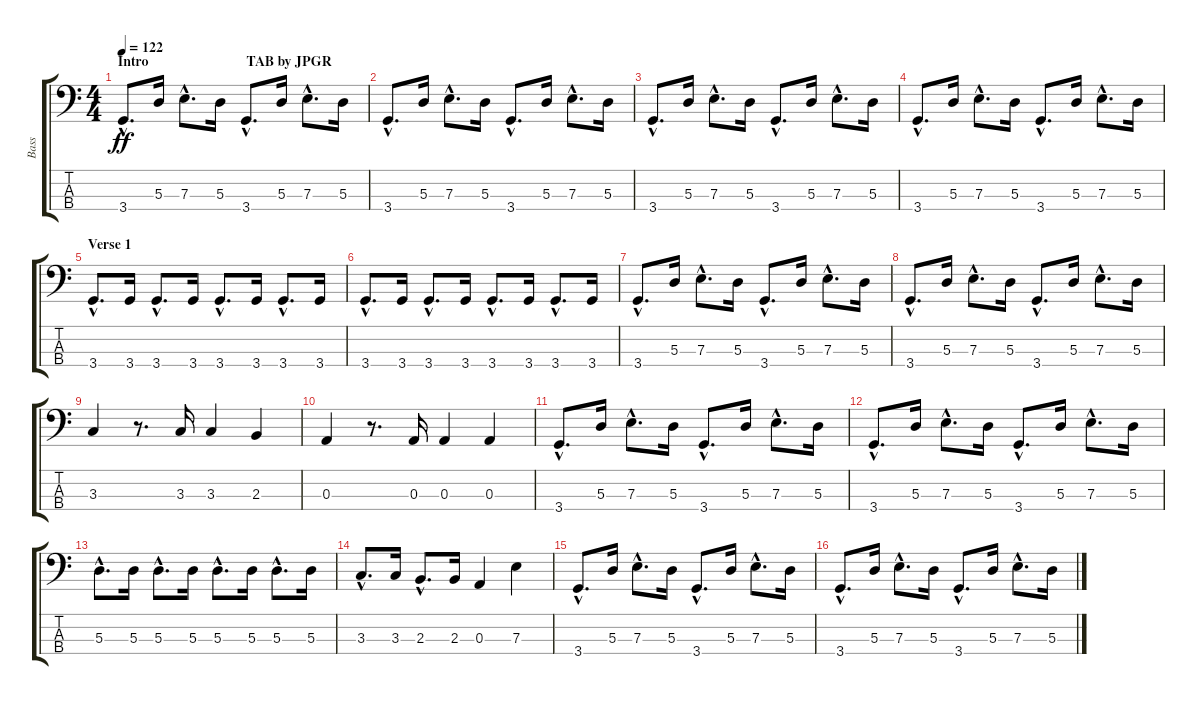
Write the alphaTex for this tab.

\track ("Bass" "Bass") {instrument acousticbass}
\staff {score tabs}
\tuning (G2 D2 A1 E1) {hide}
\ts (4 4)
\section ("" "Intro                            TAB by JPGR")
\tempo 122
\clef f4
\ks c
3.4{hac}.8{d dy ff instrument acousticbass} 5.3.16 7.3{hac}.8{d} 5.3.16 3.4{hac}.8{d} 5.3.16 7.3{hac}.8{d} 5.3.16 |
3.4{hac}.8{d} 5.3.16 7.3{hac}.8{d} 5.3.16 3.4{hac}.8{d} 5.3.16 7.3{hac}.8{d} 5.3.16 |
3.4{hac}.8{d} 5.3.16 7.3{hac}.8{d} 5.3.16 3.4{hac}.8{d} 5.3.16 7.3{hac}.8{d} 5.3.16 |
3.4{hac}.8{d} 5.3.16 7.3{hac}.8{d} 5.3.16 3.4{hac}.8{d} 5.3.16 7.3{hac}.8{d} 5.3.16 |
\section ("" "Verse 1")
3.4{hac}.8{d} 3.4.16 3.4{hac}.8{d} 3.4.16 3.4{hac}.8{d} 3.4.16 3.4{hac}.8{d} 3.4.16 |
3.4{hac}.8{d} 3.4.16 3.4{hac}.8{d} 3.4.16 3.4{hac}.8{d} 3.4.16 3.4{hac}.8{d} 3.4.16 |
3.4{hac}.8{d} 5.3.16 7.3{hac}.8{d} 5.3.16 3.4{hac}.8{d} 5.3.16 7.3{hac}.8{d} 5.3.16 |
3.4{hac}.8{d} 5.3.16 7.3{hac}.8{d} 5.3.16 3.4{hac}.8{d} 5.3.16 7.3{hac}.8{d} 5.3.16 |
3.3.4 r.8{d} 3.3.16 3.3.4 2.3.4 |
0.3.4 r.8{d} 0.3.16 0.3.4 0.3.4 |
3.4{hac}.8{d} 5.3.16 7.3{hac}.8{d} 5.3.16 3.4{hac}.8{d} 5.3.16 7.3{hac}.8{d} 5.3.16 |
3.4{hac}.8{d} 5.3.16 7.3{hac}.8{d} 5.3.16 3.4{hac}.8{d} 5.3.16 7.3{hac}.8{d} 5.3.16 |
5.3{hac}.8{d} 5.3.16 5.3{hac}.8{d} 5.3.16 5.3{hac}.8{d} 5.3.16 5.3{hac}.8{d} 5.3.16 |
3.3{hac}.8{d} 3.3.16 2.3{hac}.8{d} 2.3.16 0.3.4 7.3.4 |
3.4{hac}.8{d} 5.3.16 7.3{hac}.8{d} 5.3.16 3.4{hac}.8{d} 5.3.16 7.3{hac}.8{d} 5.3.16 |
3.4{hac}.8{d} 5.3.16 7.3{hac}.8{d} 5.3.16 3.4{hac}.8{d} 5.3.16 7.3{hac}.8{d} 5.3.16
